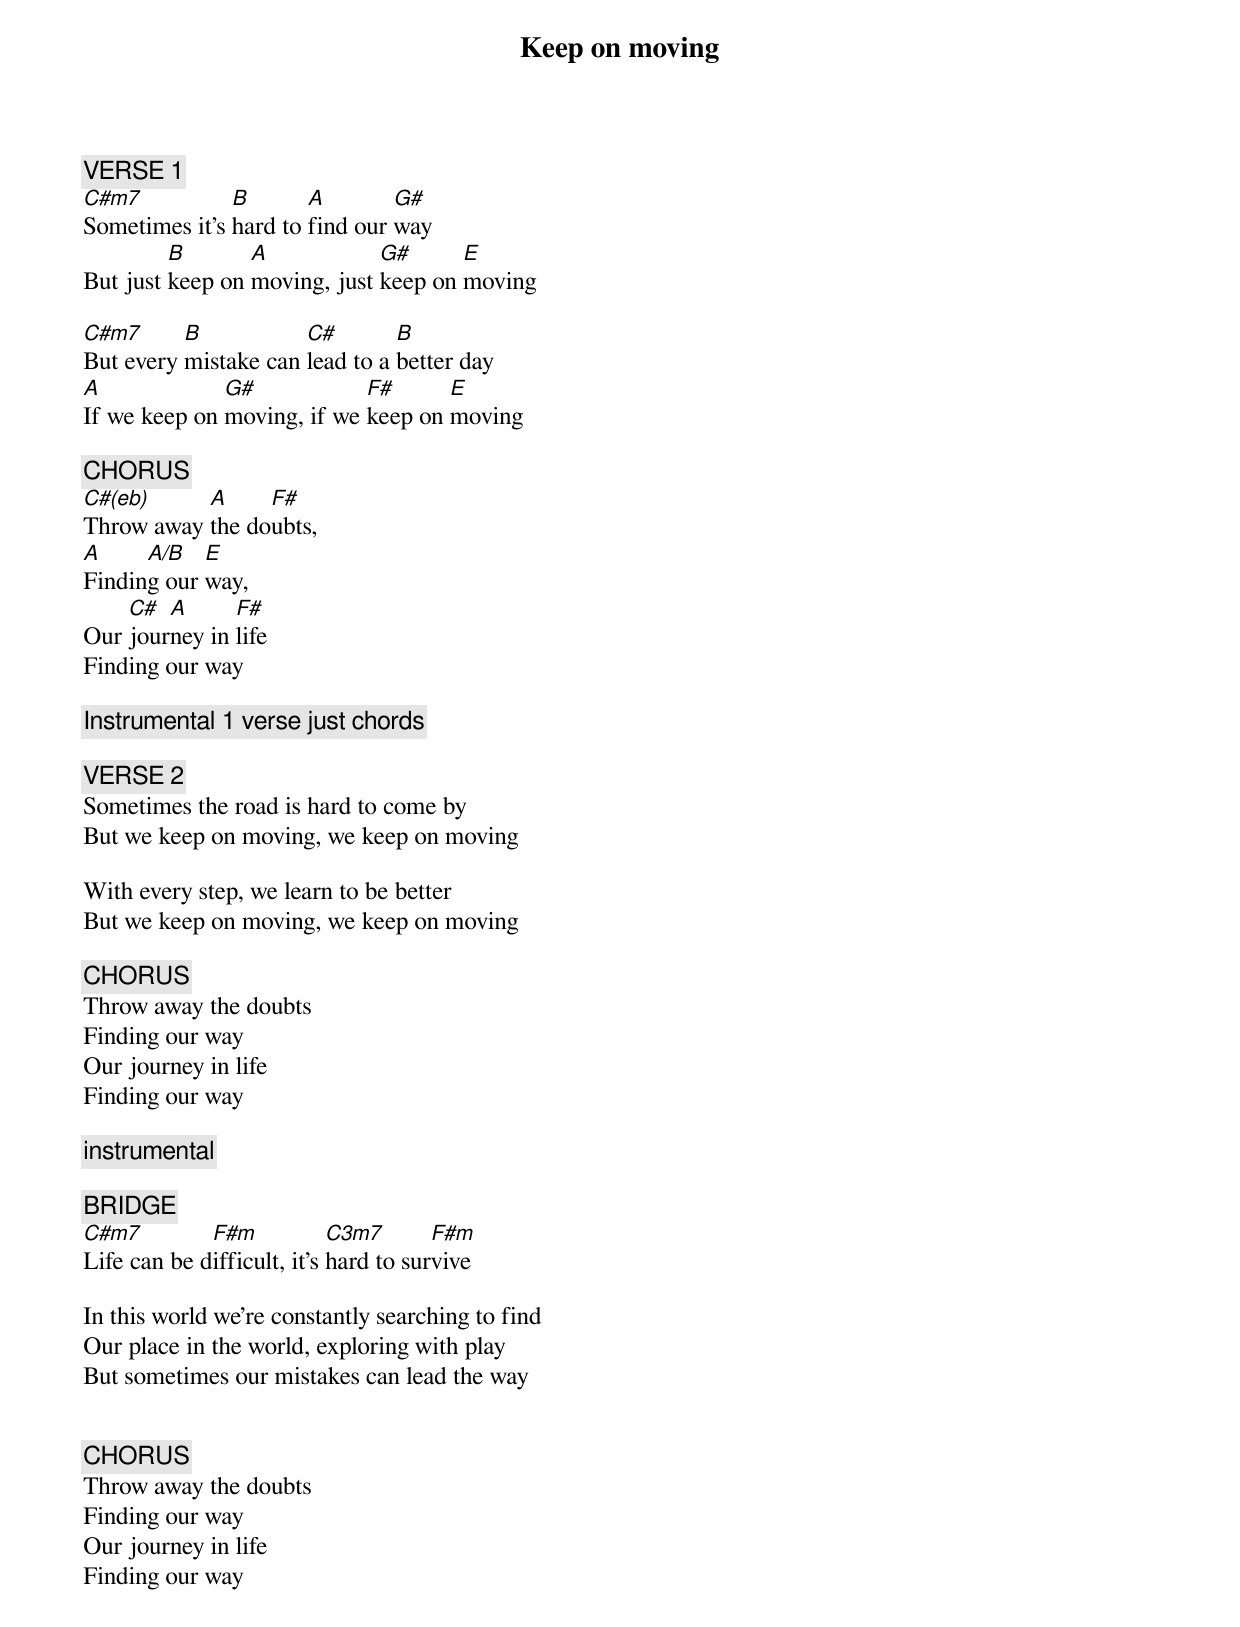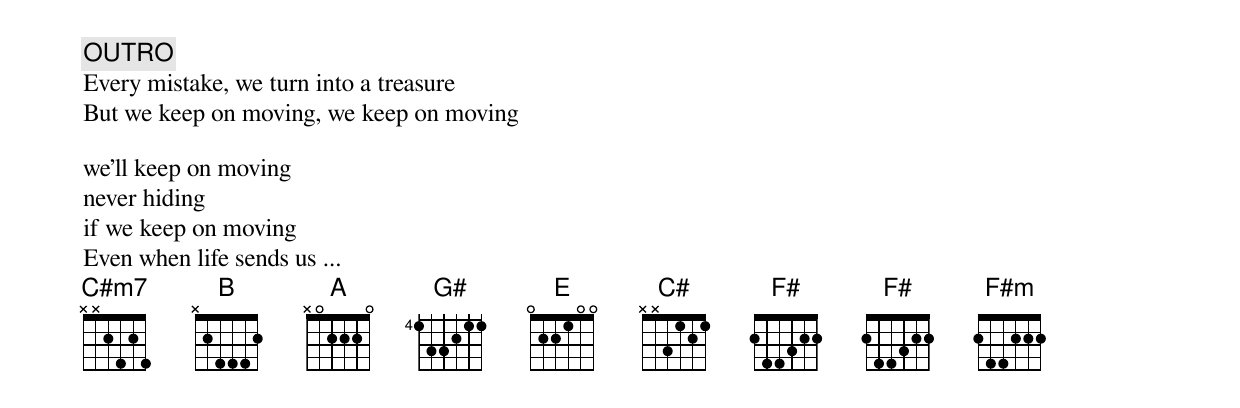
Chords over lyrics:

Keep on moving
ChatGPT and Caerwyn Jones Feb 2023


[VERSE 1]
C#m7           B       A        G#
Sometimes it's hard to find our way
         B       A            G#      E
But just keep on moving, just keep on moving

C#m7      B           C#        B
But every mistake can lead to a better day
A             G#            F#      E
If we keep on moving, if we keep on moving

[CHORUS]
C#(eb)     A     F#maj
Throw away the doubts,
A     A/B   E
Finding our way,
    C#  A      F#maj
Our journey in life
Finding our way

[Instrumental 1 verse just chords]

[VERSE 2]
Sometimes the road is hard to come by
But we keep on moving, we keep on moving

With every step, we learn to be better
But we keep on moving, we keep on moving

[CHORUS]
Throw away the doubts
Finding our way
Our journey in life
Finding our way

[instrumental]

[BRIDGE]
C#m7         F#m            C3m7       F#m
Life can be difficult, it's hard to survive

In this world we're constantly searching to find
Our place in the world, exploring with play
But sometimes our mistakes can lead the way


[CHORUS]
Throw away the doubts
Finding our way
Our journey in life
Finding our way


[OUTRO]
Every mistake, we turn into a treasure
But we keep on moving, we keep on moving

we'll keep on moving
never hiding
if we keep on moving
Even when life sends us ...
